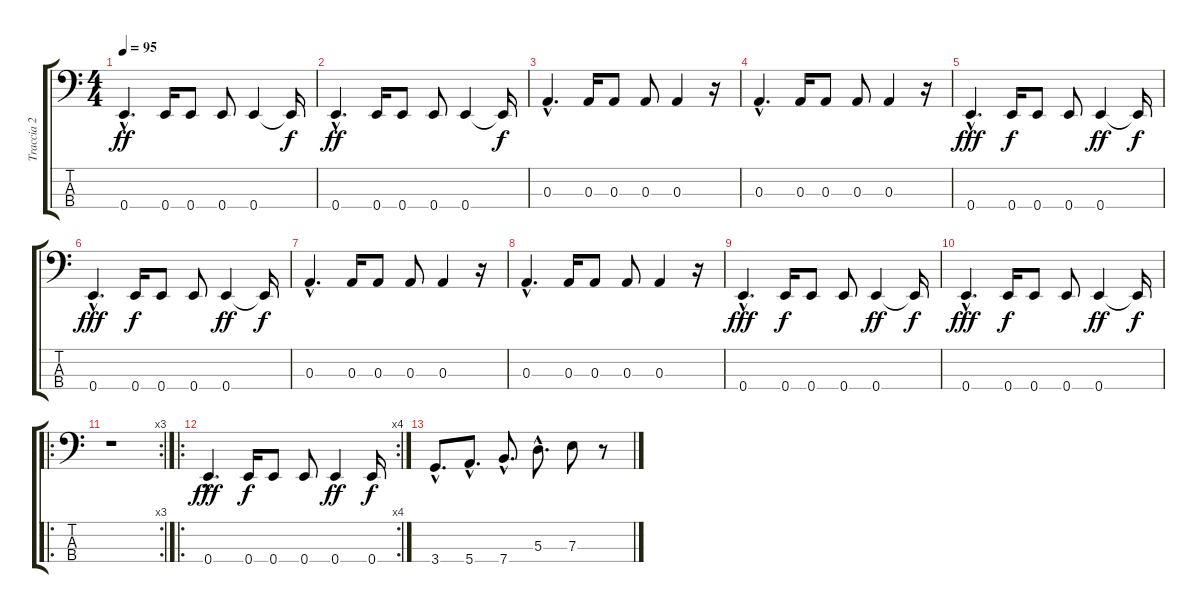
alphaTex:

\track ("Traccia 2" "Traccia 2") {instrument electricbassfinger}
\staff {score tabs}
\tuning (G2 D2 A1 E1) {hide}
\ts (4 4)
\tempo 95
\clef f4
\ks c
0.4{hac}.4{d dy ff} 0.4.16 0.4.8 0.4.8 0.4.4 0.4{t}.16{dy f} |
0.4{hac}.4{d dy ff} 0.4.16 0.4.8 0.4.8 0.4.4 0.4{t}.16{dy f} |
0.3{hac}.4{d} 0.3.16 0.3.8 0.3.8 0.3.4 r.16 |
0.3{hac}.4{d} 0.3.16 0.3.8 0.3.8 0.3.4 r.16 |
0.4{hac}.4{d dy fff} 0.4.16{dy f} 0.4.8 0.4.8 0.4.4{dy ff} 0.4{t}.16{dy f} |
0.4{hac}.4{d dy fff} 0.4.16{dy f} 0.4.8 0.4.8 0.4.4{dy ff} 0.4{t}.16{dy f} |
0.3{hac}.4{d} 0.3.16 0.3.8 0.3.8 0.3.4 r.16 |
0.3{hac}.4{d} 0.3.16 0.3.8 0.3.8 0.3.4 r.16 |
0.4{hac}.4{d dy fff} 0.4.16{dy f} 0.4.8 0.4.8 0.4.4{dy ff} 0.4{t}.16{dy f} |
0.4{hac}.4{d dy fff} 0.4.16{dy f} 0.4.8 0.4.8 0.4.4{dy ff} 0.4{t}.16{dy f} |
\ro
\rc 3
r.1 |
\ro
\rc 4
0.4{hac}.4{d dy fff} 0.4.16{dy f} 0.4.8 0.4.8 0.4.4{dy ff} 0.4.16{dy f} |
3.4{hac}.8{d instrument slapbass1} 5.4{hac}.8{d} 7.4{hac}.8{d} 5.3{hac}.8{d} 7.3.8 r.8
